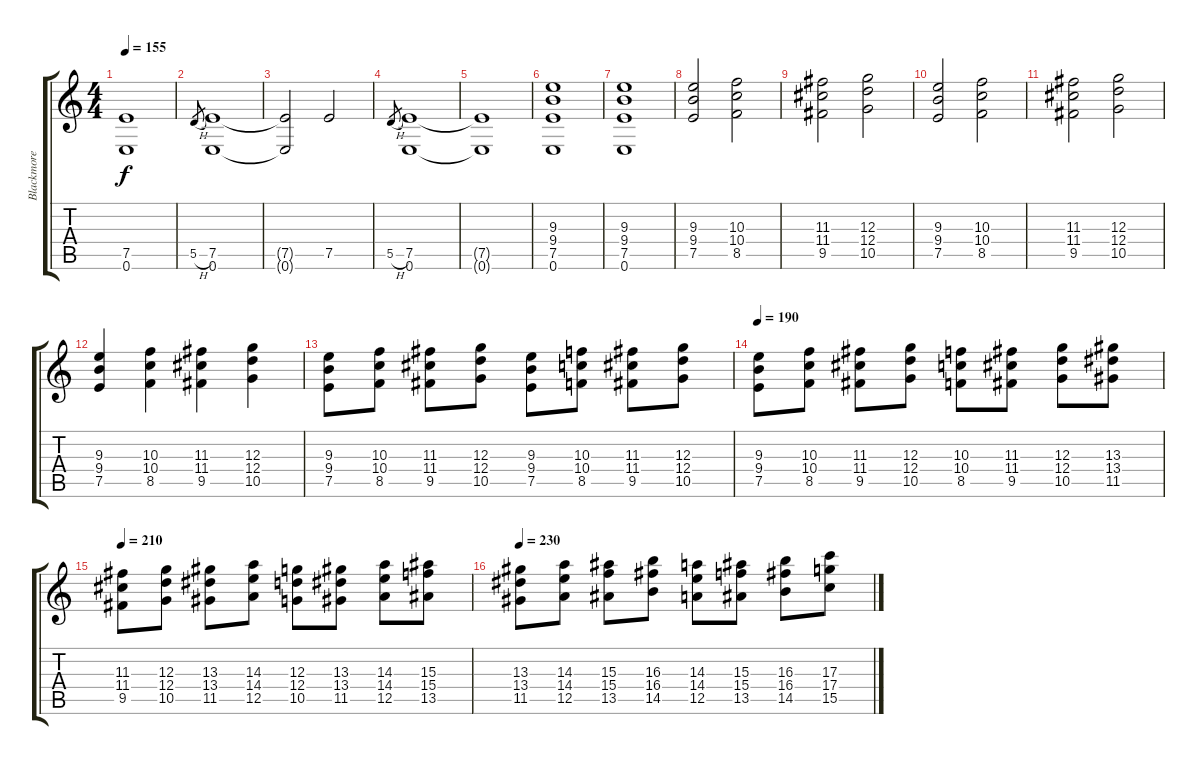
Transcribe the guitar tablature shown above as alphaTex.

\track ("Blackmore" "Blackmore") {instrument overdrivenguitar}
\staff {score tabs}
\tuning (E4 B3 G3 D3 A2 E2) {hide}
\ts (4 4)
\tempo 155
\clef g2
\ks c
(7.5{t} 0.6{t}).1{dy f} |
5.5{h}.8{gr} (7.5 0.6).1 |
(7.5{t} 0.6{t}).2 7.5.2 |
5.5{h}.8{gr} (7.5 0.6).1 |
(7.5{t} 0.6{t}).1 |
(9.3 9.4 7.5 0.6).1 |
(9.3 9.4 7.5 0.6).1 |
(9.3 9.4 7.5).2 (10.3 10.4 8.5).2 |
(11.3 11.4 9.5).2 (12.3 12.4 10.5).2 |
(9.3 9.4 7.5).2 (10.3 10.4 8.5).2 |
(11.3 11.4 9.5).2 (12.3 12.4 10.5).2 |
(9.3 9.4 7.5).4 (10.3 10.4 8.5).4 (11.3 11.4 9.5).4 (12.3 12.4 10.5).4 |
(9.3 9.4 7.5).8 (10.3 10.4 8.5).8 (11.3 11.4 9.5).8 (12.3 12.4 10.5).8 (9.3 9.4 7.5).8 (10.3 10.4 8.5).8 (11.3 11.4 9.5).8 (12.3 12.4 10.5).8 |
\tempo 190
(9.3 9.4 7.5).8 (10.3 10.4 8.5).8 (11.3 11.4 9.5).8 (12.3 12.4 10.5).8 (10.3 10.4 8.5).8 (11.3 11.4 9.5).8 (12.3 12.4 10.5).8 (13.3 13.4 11.5).8 |
\tempo 210
(11.3 11.4 9.5).8 (12.3 12.4 10.5).8 (13.3 13.4 11.5).8 (14.3 14.4 12.5).8 (12.3 12.4 10.5).8 (13.3 13.4 11.5).8 (14.3 14.4 12.5).8 (15.3 15.4 13.5).8 |
\tempo 230
(13.3 13.4 11.5).8 (14.3 14.4 12.5).8 (15.3 15.4 13.5).8 (16.3 16.4 14.5).8 (14.3 14.4 12.5).8 (15.3 15.4 13.5).8 (16.3 16.4 14.5).8 (17.3 17.4 15.5).8
